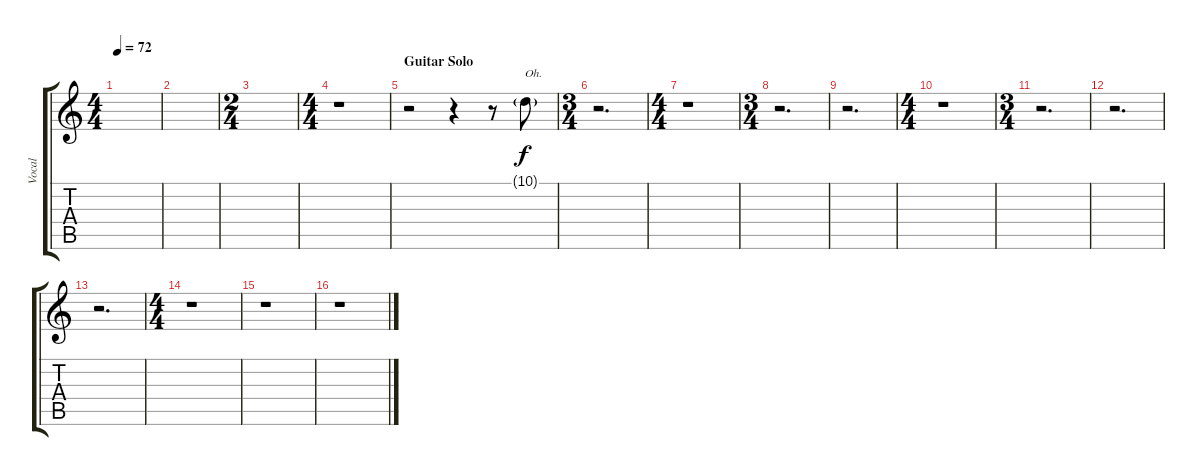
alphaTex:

\track ("Vocal" "Vocal") {instrument flute}
\staff {score tabs}
\tuning (E4 B3 G3 D3 A2 E2) {hide}
\ts (4 4)
\tempo 72
\clef g2
\ks c
|
|
\ts (2 4)
|
\ts (4 4)
r.1 |
\section ("" "Guitar Solo")
r.2 r.4 r.8 10.1{g}.8{txt "Oh."} |
\ts (3 4)
r.2{d} |
\ts (4 4)
r.1 |
\ts (3 4)
r.2{d} |
r.2{d} |
\ts (4 4)
r.1 |
\ts (3 4)
r.2{d} |
r.2{d} |
r.2{d} |
\ts (4 4)
r.1 |
r.1 |
r.1
